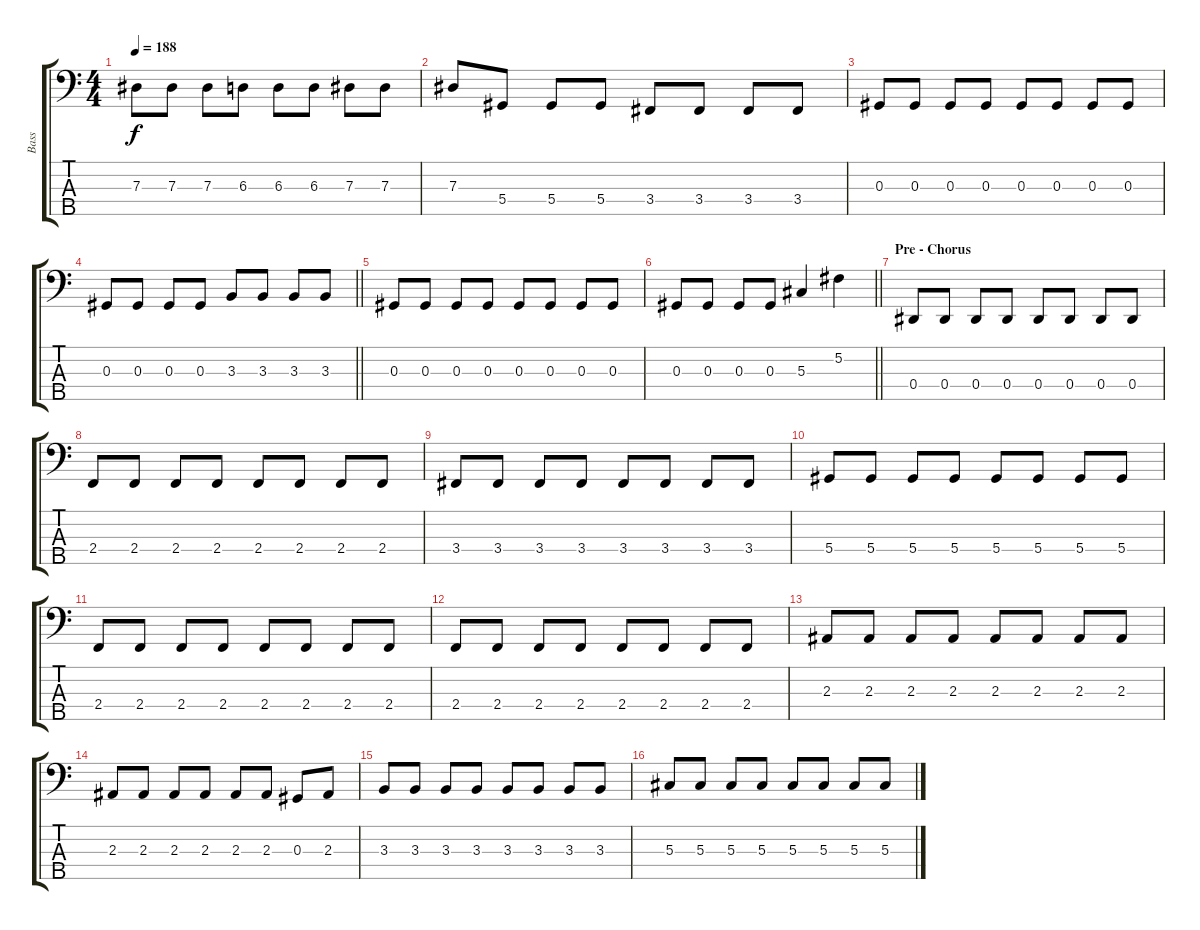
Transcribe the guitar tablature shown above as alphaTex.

\track ("Bass" "Bass") {instrument electricbasspick}
\staff {score tabs}
\tuning (Gb2 Db2 Ab1 Eb1 Bb0) {hide}
\ts (4 4)
\tempo 188
\clef f4
\ks c
7.3.8{dy f} 7.3.8 7.3.8 6.3.8 6.3.8 6.3.8 7.3.8 7.3.8 |
7.3.8 5.4.8 5.4.8 5.4.8 3.4.8 3.4.8 3.4.8 3.4.8 |
0.3.8 0.3.8 0.3.8 0.3.8 0.3.8 0.3.8 0.3.8 0.3.8 |
\barLineRight lightlight
0.3.8 0.3.8 0.3.8 0.3.8 3.3.8 3.3.8 3.3.8 3.3.8 |
0.3.8 0.3.8 0.3.8 0.3.8 0.3.8 0.3.8 0.3.8 0.3.8 |
\barLineRight lightlight
0.3.8 0.3.8 0.3.8 0.3.8 5.3.4 5.2.4 |
\section ("" "Pre - Chorus")
0.4.8 0.4.8 0.4.8 0.4.8 0.4.8 0.4.8 0.4.8 0.4.8 |
2.4.8 2.4.8 2.4.8 2.4.8 2.4.8 2.4.8 2.4.8 2.4.8 |
3.4.8 3.4.8 3.4.8 3.4.8 3.4.8 3.4.8 3.4.8 3.4.8 |
5.4.8 5.4.8 5.4.8 5.4.8 5.4.8 5.4.8 5.4.8 5.4.8 |
2.4.8 2.4.8 2.4.8 2.4.8 2.4.8 2.4.8 2.4.8 2.4.8 |
2.4.8 2.4.8 2.4.8 2.4.8 2.4.8 2.4.8 2.4.8 2.4.8 |
2.3.8 2.3.8 2.3.8 2.3.8 2.3.8 2.3.8 2.3.8 2.3.8 |
2.3.8 2.3.8 2.3.8 2.3.8 2.3.8 2.3.8 0.3.8 2.3.8 |
3.3.8 3.3.8 3.3.8 3.3.8 3.3.8 3.3.8 3.3.8 3.3.8 |
5.3.8 5.3.8 5.3.8 5.3.8 5.3.8 5.3.8 5.3.8 5.3.8
